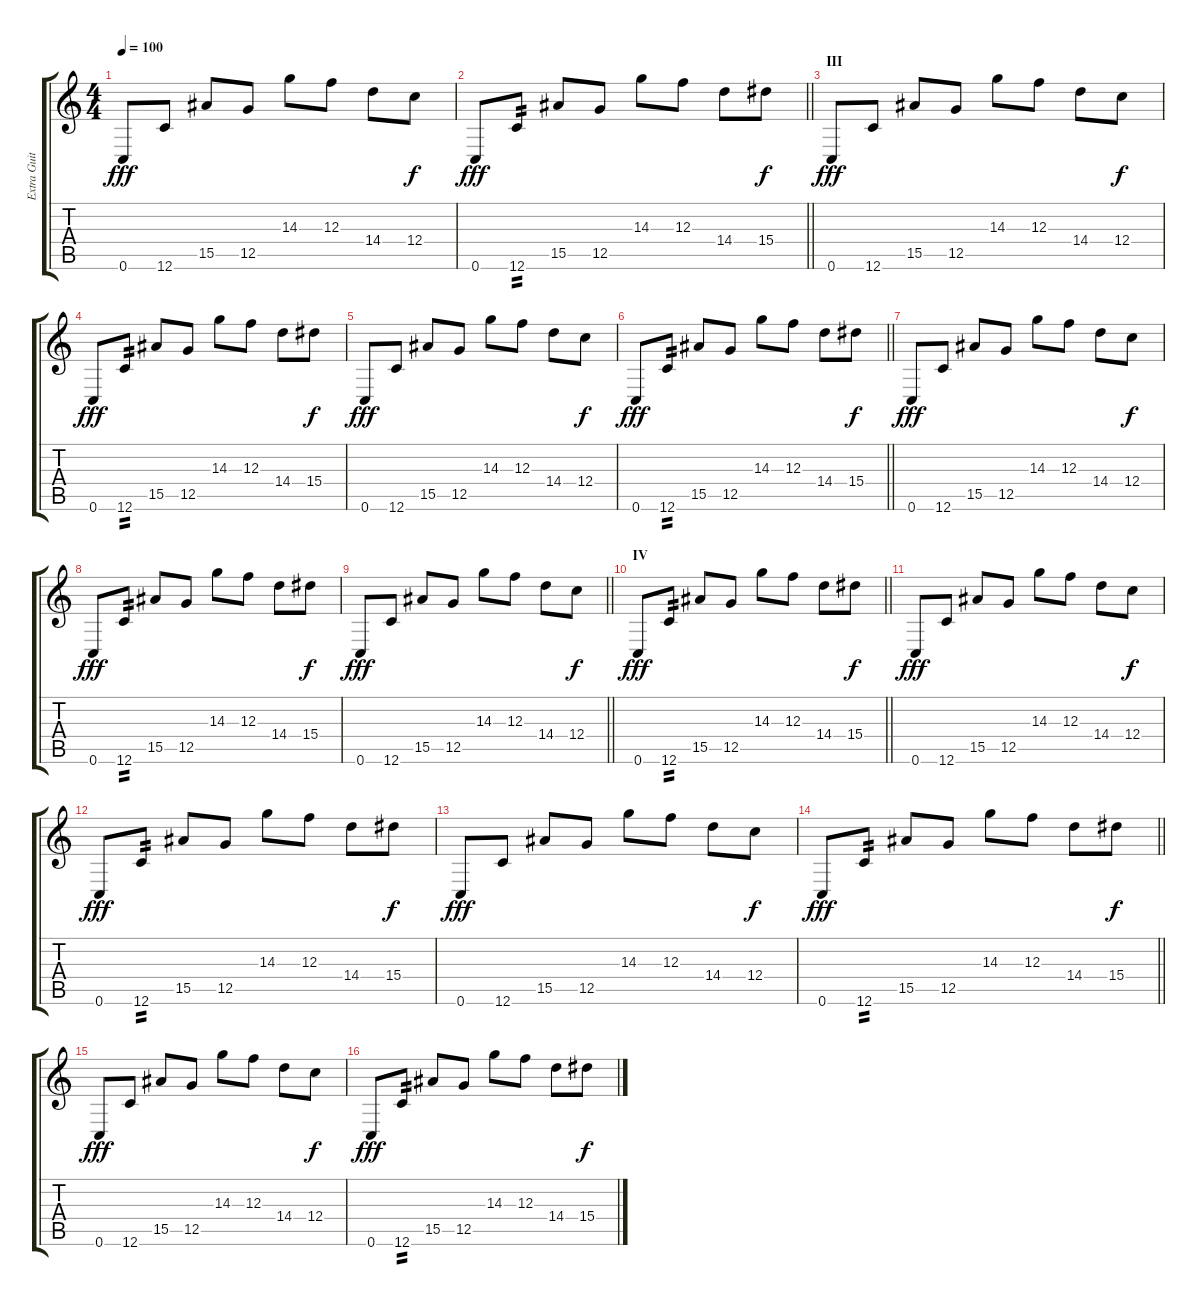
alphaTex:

\track ("Extra Guitar" "Extra Guit") {instrument distortionguitar}
\staff {score tabs}
\tuning (D4 A3 F3 C3 G2 C2) {hide}
\ts (4 4)
\tempo 100
\clef g2
\ks c
0.6.8{dy fff} 12.6.8 15.5.8 12.5.8 14.3.8 12.3.8 14.4.8 12.4.8{dy f} |
\barLineRight lightlight
0.6.8{dy fff} 12.6.8{tp 2} 15.5.8 12.5.8 14.3.8 12.3.8 14.4.8 15.4.8{dy f} |
\section ("" "III")
0.6.8{dy fff} 12.6.8 15.5.8 12.5.8 14.3.8 12.3.8 14.4.8 12.4.8{dy f} |
0.6.8{dy fff} 12.6.8{tp 2} 15.5.8 12.5.8 14.3.8 12.3.8 14.4.8 15.4.8{dy f} |
0.6.8{dy fff} 12.6.8 15.5.8 12.5.8 14.3.8 12.3.8 14.4.8 12.4.8{dy f} |
\barLineRight lightlight
0.6.8{dy fff} 12.6.8{tp 2} 15.5.8 12.5.8 14.3.8 12.3.8 14.4.8 15.4.8{dy f} |
0.6.8{dy fff} 12.6.8 15.5.8 12.5.8 14.3.8 12.3.8 14.4.8 12.4.8{dy f} |
0.6.8{dy fff} 12.6.8{tp 2} 15.5.8 12.5.8 14.3.8 12.3.8 14.4.8 15.4.8{dy f} |
\barLineRight lightlight
0.6.8{dy fff} 12.6.8 15.5.8 12.5.8 14.3.8 12.3.8 14.4.8 12.4.8{dy f} |
\section ("" "IV")
\barLineRight lightlight
0.6.8{dy fff} 12.6.8{tp 2} 15.5.8 12.5.8 14.3.8 12.3.8 14.4.8 15.4.8{dy f} |
0.6.8{dy fff} 12.6.8 15.5.8 12.5.8 14.3.8 12.3.8 14.4.8 12.4.8{dy f} |
0.6.8{dy fff} 12.6.8{tp 2} 15.5.8 12.5.8 14.3.8 12.3.8 14.4.8 15.4.8{dy f} |
0.6.8{dy fff} 12.6.8 15.5.8 12.5.8 14.3.8 12.3.8 14.4.8 12.4.8{dy f} |
\barLineRight lightlight
0.6.8{dy fff} 12.6.8{tp 2} 15.5.8 12.5.8 14.3.8 12.3.8 14.4.8 15.4.8{dy f} |
0.6.8{dy fff} 12.6.8 15.5.8 12.5.8 14.3.8 12.3.8 14.4.8 12.4.8{dy f} |
0.6.8{dy fff} 12.6.8{tp 2} 15.5.8 12.5.8 14.3.8 12.3.8 14.4.8 15.4.8{dy f}
